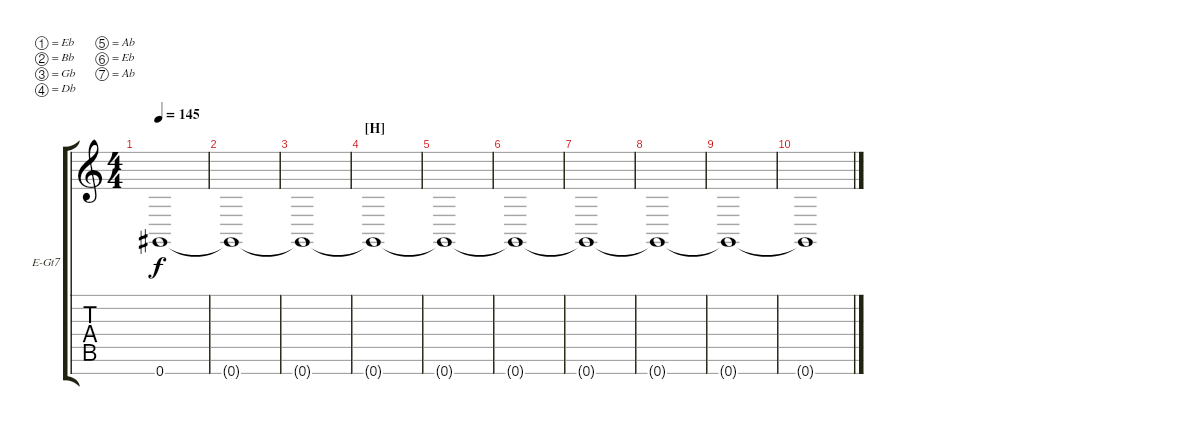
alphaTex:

\defaultSystemsLayout 4
\bracketExtendMode groupsimilarinstruments
\firstSystemTrackNameOrientation horizontal
\otherSystemsTrackNameOrientation horizontal
\track ("Guitar 2" "E-Gt7") {instrument distortionguitar}
\staff {score tabs}
\tuning (Eb4 Bb3 Gb3 Db3 Ab2 Eb2 Ab1)
\ts (4 4)
\tempo 145
\clef g2
\ks c
0.7{t}.1{dy f} |
0.7{t}.1 |
0.7{t}.1 |
\section ("H" "")
0.7{t}.1 |
0.7{t}.1 |
0.7{t}.1 |
0.7{t}.1 |
0.7{t}.1 |
0.7{t}.1 |
0.7{t}.1
